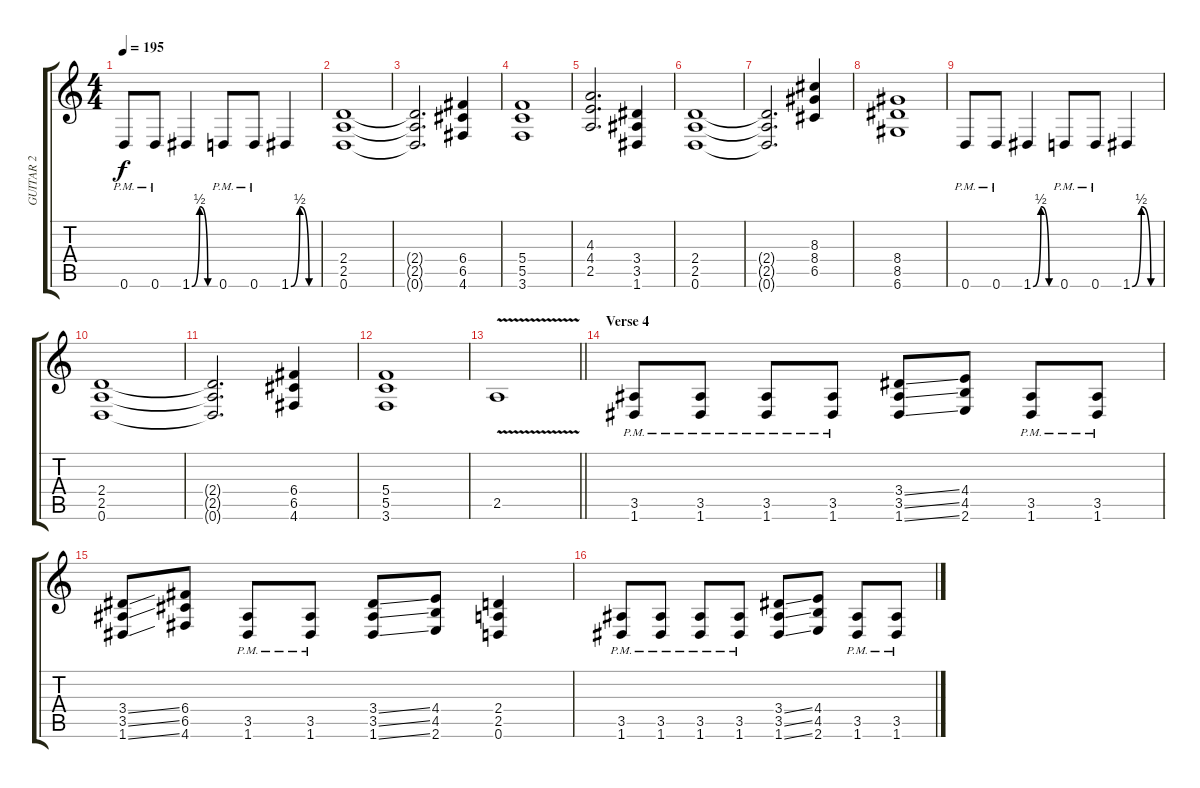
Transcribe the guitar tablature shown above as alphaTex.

\track ("GUITAR 2" "GUITAR 2") {instrument overdrivenguitar}
\staff {score tabs}
\tuning (D4 A3 F3 C3 G2 D2) {hide}
\ts (4 4)
\tempo 195
\clef g2
\ks c
0.6{pm}.8{dy f} 0.6{pm}.8 1.6{be (custom 0 0 20 2 41 0 60 0)}.4 0.6{pm}.8 0.6{pm}.8 1.6{be (custom 0 0 20 2 41 0 60 0)}.4 |
(2.4 2.5 0.6).1 |
(2.4{t} 2.5{t} 0.6{t}).2{d} (6.4 6.5 4.6).4 |
(5.4 5.5 3.6).1 |
(4.3 4.4 2.5).2{d} (3.4 3.5 1.6).4 |
(2.4 2.5 0.6).1 |
(2.4{t} 2.5{t} 0.6{t}).2{d} (8.3 8.4 6.5).4 |
(8.4 8.5 6.6).1 |
0.6{pm}.8 0.6{pm}.8 1.6{be (custom 0 0 20 2 41 0 60 0)}.4 0.6{pm}.8 0.6{pm}.8 1.6{be (custom 0 0 20 2 41 0 60 0)}.4 |
(2.4 2.5 0.6).1 |
(2.4{t} 2.5{t} 0.6{t}).2{d} (6.4 6.5 4.6).4 |
(5.4 5.5 3.6).1 |
\barLineRight lightlight
2.5{v}.1 |
\section ("" "Verse 4")
(3.5{pm} 1.6{pm}).8 (3.5{pm} 1.6{pm}).8 (3.5{pm} 1.6{pm}).8 (3.5{pm} 1.6{pm}).8 (3.4{ss} 3.5{ss} 1.6{ss}).8 (4.4 4.5 2.6).8 (3.5{pm} 1.6{pm}).8 (3.5{pm} 1.6{pm}).8 |
(3.4{ss} 3.5{ss} 1.6{ss}).8 (6.4 6.5 4.6).8 (3.5{pm} 1.6{pm}).8 (3.5{pm} 1.6{pm}).8 (3.4{ss} 3.5{ss} 1.6{ss}).8 (4.4 4.5 2.6).8 (2.4 2.5 0.6).4 |
(3.5{pm} 1.6{pm}).8 (3.5{pm} 1.6{pm}).8 (3.5{pm} 1.6{pm}).8 (3.5{pm} 1.6{pm}).8 (3.4{ss} 3.5{ss} 1.6{ss}).8 (4.4 4.5 2.6).8 (3.5{pm} 1.6{pm}).8 (3.5{pm} 1.6{pm}).8
